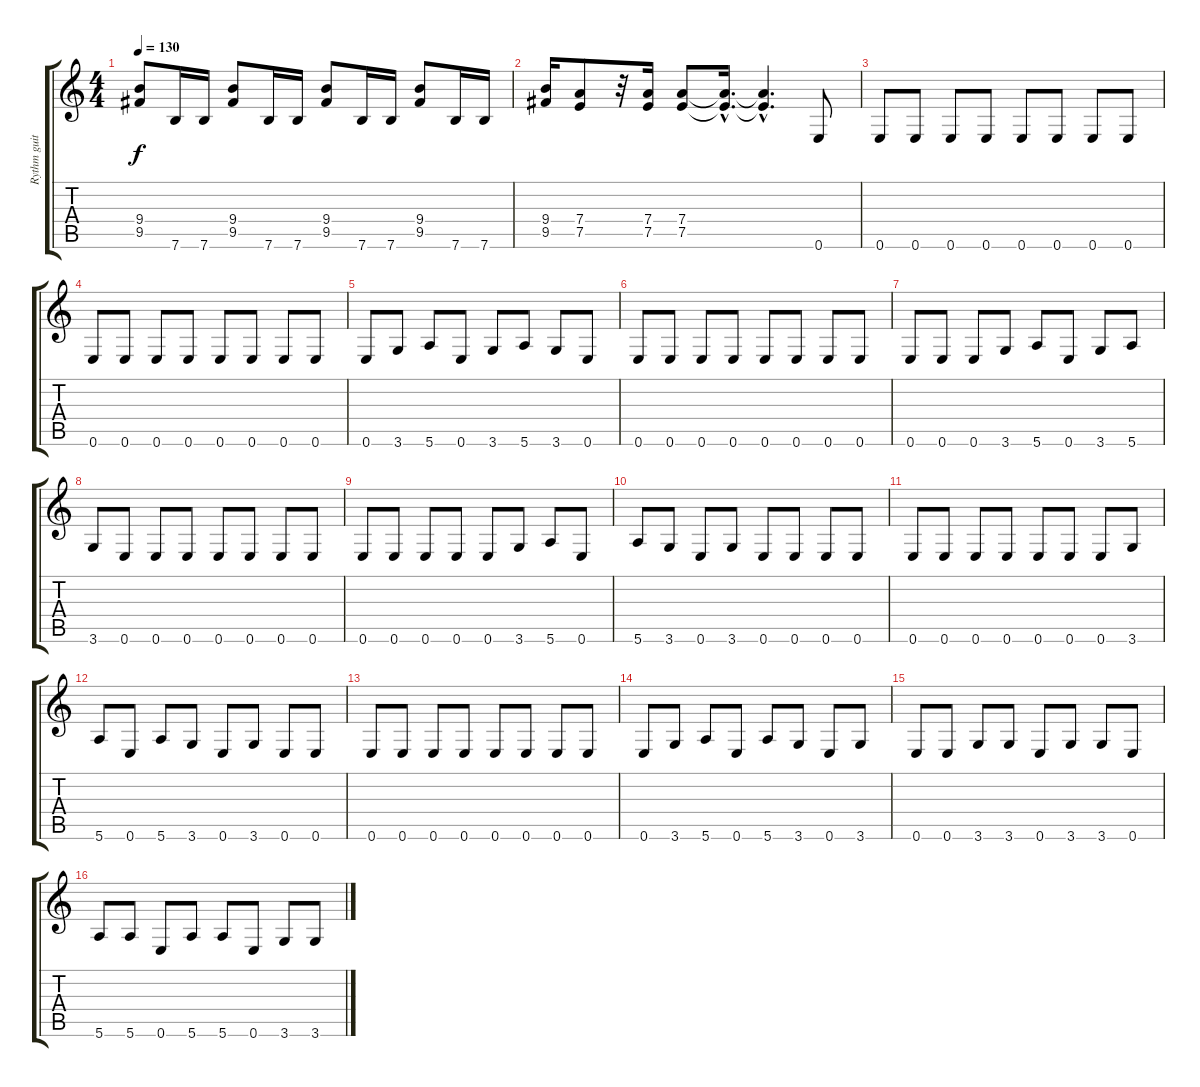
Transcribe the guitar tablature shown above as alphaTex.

\track ("Rythm guitar" "Rythm guit") {instrument distortionguitar}
\staff {score tabs}
\tuning (E4 B3 G3 D3 A2 E2) {hide}
\ts (4 4)
\tempo 130
\clef g2
\ks c
(9.4 9.5).8{dy f} 7.6.16 7.6.16 (9.4 9.5).8 7.6.16 7.6.16 (9.4 9.5).8 7.6.16 7.6.16 (9.4 9.5).8 7.6.16 7.6.16 |
(9.4 9.5).16 (7.4 7.5).8 r.32 (7.4 7.5).16 (7.4 7.5).8 (7.4{hac t} 7.5{hac t}).16{d} (7.4{hac t} 7.5{hac t}).4{d} 0.6.8 |
0.6.8 0.6.8 0.6.8 0.6.8 0.6.8 0.6.8 0.6.8 0.6.8 |
0.6.8 0.6.8 0.6.8 0.6.8 0.6.8 0.6.8 0.6.8 0.6.8 |
0.6.8 3.6.8 5.6.8 0.6.8 3.6.8 5.6.8 3.6.8 0.6.8 |
0.6.8 0.6.8 0.6.8 0.6.8 0.6.8 0.6.8 0.6.8 0.6.8 |
0.6.8 0.6.8 0.6.8 3.6.8 5.6.8 0.6.8 3.6.8 5.6.8 |
3.6.8 0.6.8 0.6.8 0.6.8 0.6.8 0.6.8 0.6.8 0.6.8 |
0.6.8 0.6.8 0.6.8 0.6.8 0.6.8 3.6.8 5.6.8 0.6.8 |
5.6.8 3.6.8 0.6.8 3.6.8 0.6.8 0.6.8 0.6.8 0.6.8 |
0.6.8 0.6.8 0.6.8 0.6.8 0.6.8 0.6.8 0.6.8 3.6.8 |
5.6.8 0.6.8 5.6.8 3.6.8 0.6.8 3.6.8 0.6.8 0.6.8 |
0.6.8 0.6.8 0.6.8 0.6.8 0.6.8 0.6.8 0.6.8 0.6.8 |
0.6.8 3.6.8 5.6.8 0.6.8 5.6.8 3.6.8 0.6.8 3.6.8 |
0.6.8 0.6.8 3.6.8 3.6.8 0.6.8 3.6.8 3.6.8 0.6.8 |
5.6.8 5.6.8 0.6.8 5.6.8 5.6.8 0.6.8 3.6.8 3.6.8
